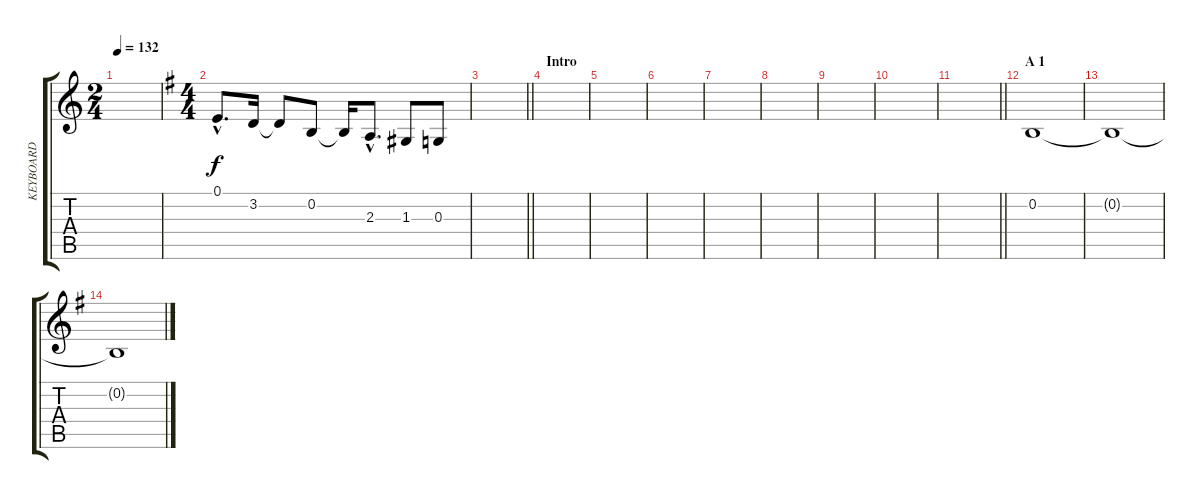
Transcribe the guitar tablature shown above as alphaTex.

\track ("KEYBOARD" "KEYBOARD") {instrument brasssection}
\staff {score tabs}
\tuning (E4 B3 G3 D3 A2 E2) {hide}
\ts (2 4)
\tempo 132
\clef g2
\ks c
|
\ts (4 4)
\ks g
0.1{hac}.8{d} 3.2.16 3.2{t}.8 0.2.8 0.2{t}.16 2.3{hac}.8{d} 1.3.8 0.3.8 |
\barLineRight lightlight
|
\section ("" "Intro ")
|
|
|
|
|
|
|
\barLineRight lightlight
|
\section ("" "A 1")
0.2.1 |
0.2{t}.1 |
0.2{t}.1
